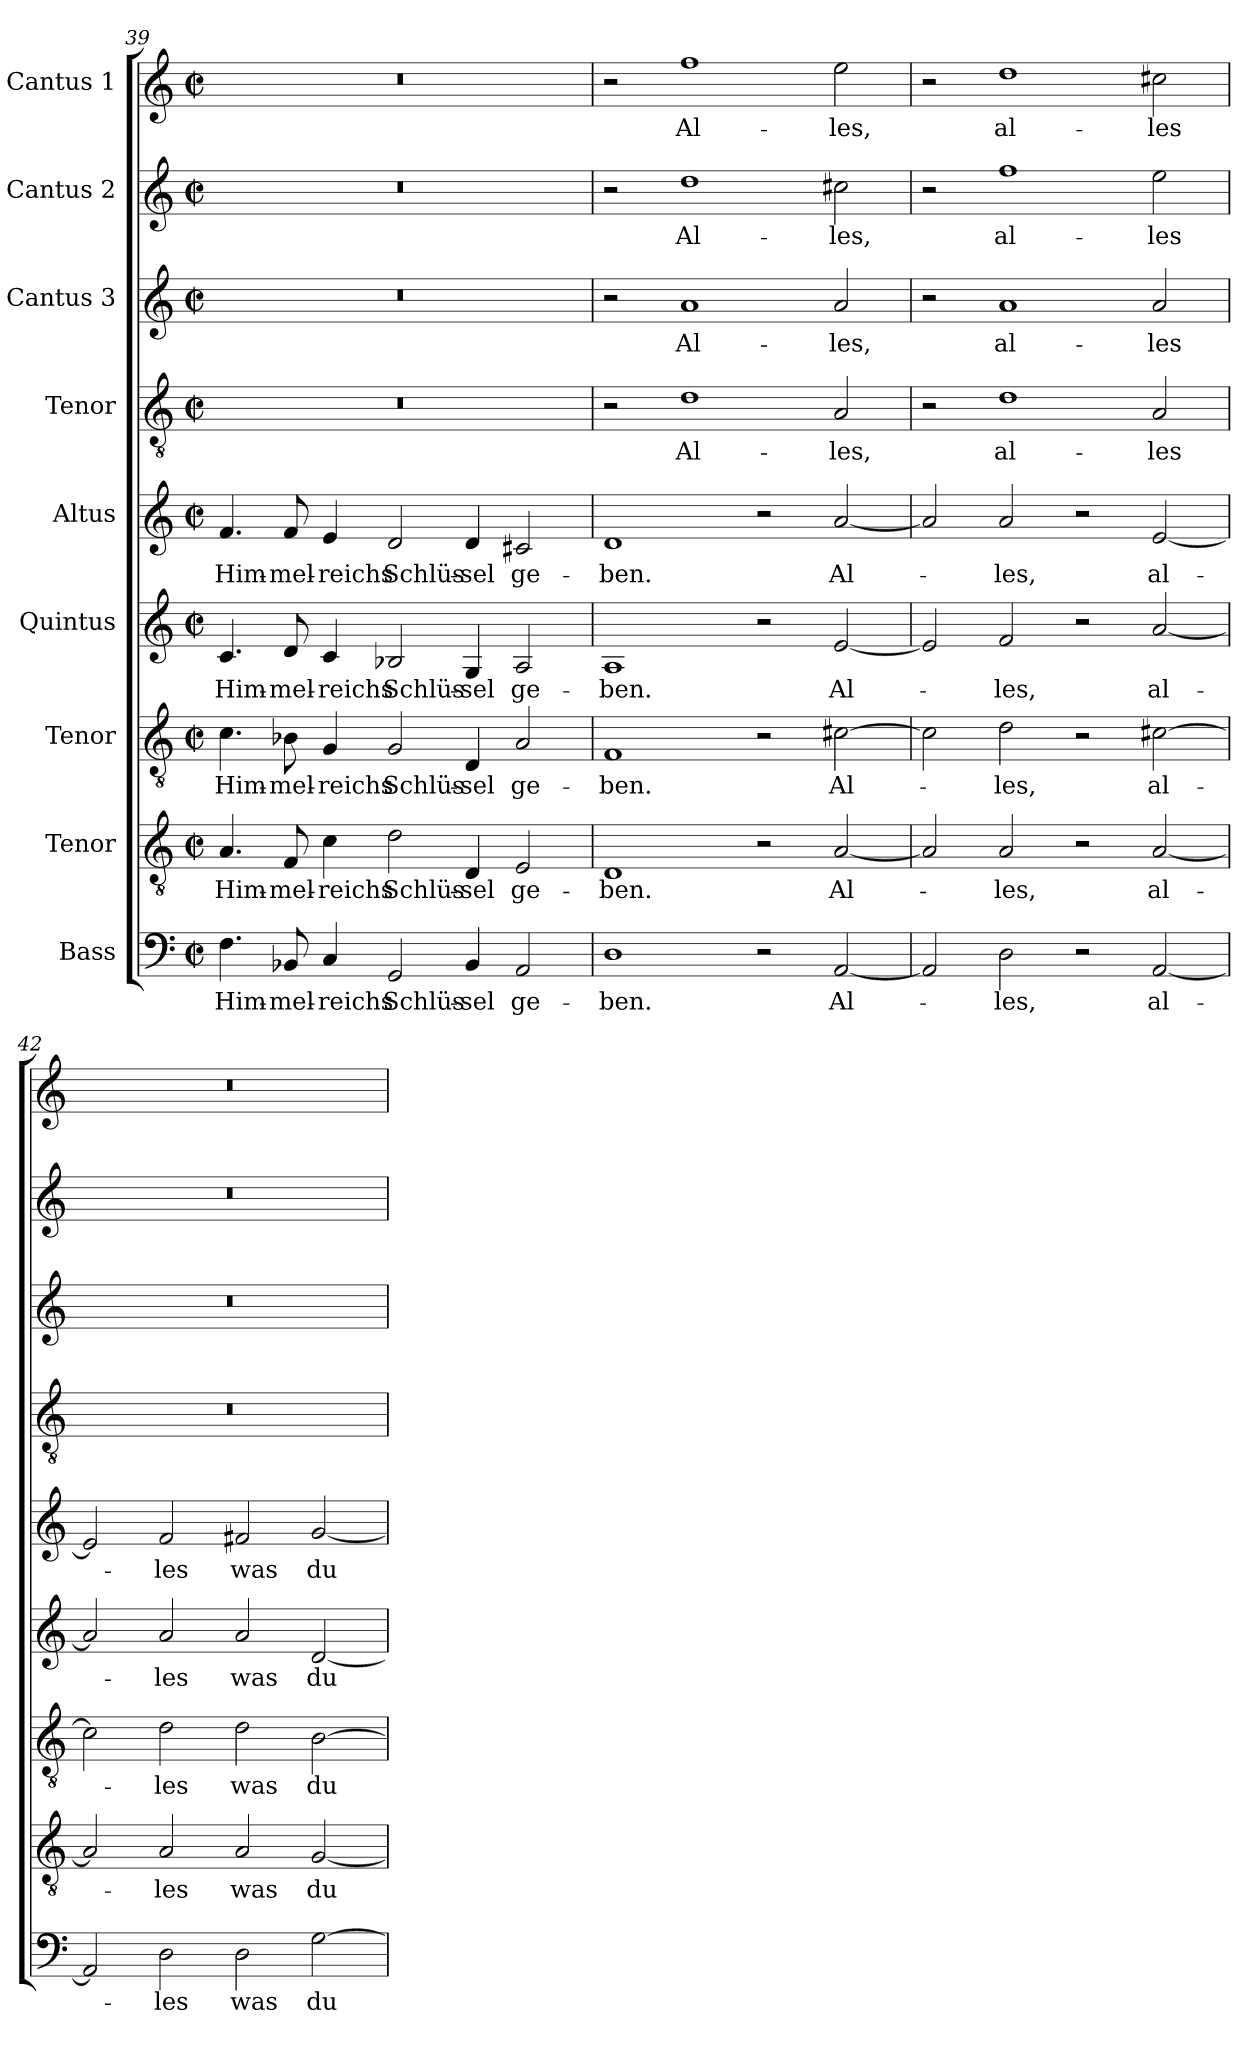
**kern	**text	**kern	**text	**kern	**text	**kern	**text	**kern	**text	**kern	**text	**kern	**text	**kern	**text	**kern	**text
*part9	*part9	*part8	*part8	*part7	*part7	*part6	*part6	*part5	*part5	*part4	*part4	*part3	*part3	*part2	*part2	*part1	*part1
*staff9	*staff9	*staff8	*staff8	*staff7	*staff7	*staff6	*staff6	*staff5	*staff5	*staff4	*staff4	*staff3	*staff3	*staff2	*staff2	*staff1	*staff1
*I"Bass	*	*I"Tenor	*	*I"Tenor	*	*I"Quintus	*	*I"Altus	*	*I"Tenor	*	*I"Cantus 3	*	*I"Cantus 2	*	*I"Cantus 1	*
!!LO:PB:g=z
*clefF4	*	*clefGv2	*	*clefGv2	*	*clefG2	*	*clefG2	*	*clefGv2	*	*clefG2	*	*clefG2	*	*clefG2	*
*k[]	*	*k[]	*	*k[]	*	*k[]	*	*k[]	*	*k[]	*	*k[]	*	*k[]	*	*k[]	*
*M4/2	*	*M4/2	*	*M4/2	*	*M4/2	*	*M4/2	*	*M4/2	*	*M4/2	*	*M4/2	*	*M4/2	*
*met(c|)	*	*met(c|)	*	*met(c|)	*	*met(c|)	*	*met(c|)	*	*met(c|)	*	*met(c|)	*	*met(c|)	*	*met(c|)	*
=39	=39	=39	=39	=39	=39	=39	=39	=39	=39	=39	=39	=39	=39	=39	=39	=39	=39
!	!LO:LY:b	!	!LO:LY:b	!	!LO:LY:b	!	!LO:LY:b	!	!LO:LY:b	!	!	!	!	!	!	!	!
4.F\	Him-	4.A/	Him-	4.c\	Him-	4.c/	Him-	4.f/	Him-	0r	.	0r	.	0r	.	0r	.
!	!LO:LY:b	!	!LO:LY:b	!	!LO:LY:b	!	!LO:LY:b	!	!LO:LY:b	!	!	!	!	!	!	!	!
8BB-X/	-mel-	8F/	-mel-	8B-X\	-mel-	8d/	-mel-	8f/	-mel-	.	.	.	.	.	.	.	.
!	!LO:LY:b	!	!LO:LY:b	!	!LO:LY:b	!	!LO:LY:b	!	!LO:LY:b	!	!	!	!	!	!	!	!
4C/	-reichs	4c\	-reichs	4G/	-reichs	4c/	-reichs	4e/	-reichs	.	.	.	.	.	.	.	.
!	!LO:LY:b	!	!LO:LY:b	!	!LO:LY:b	!	!LO:LY:b	!	!LO:LY:b	!	!	!	!	!	!	!	!
2GG/	Schlüs-	2d\	Schlüs-	2G/	Schlüs-	2B-X/	Schlüs-	2d/	Schlüs-	.	.	.	.	.	.	.	.
!	!LO:LY:b	!	!LO:LY:b	!	!LO:LY:b	!	!LO:LY:b	!	!LO:LY:b	!	!	!	!	!	!	!	!
4BB-/	-sel	4D/	-sel	4D/	-sel	4G/	-sel	4d/	-sel	.	.	.	.	.	.	.	.
!	!LO:LY:b	!	!LO:LY:b	!	!LO:LY:b	!	!LO:LY:b	!	!LO:LY:b	!	!	!	!	!	!	!	!
2AA/	ge-	2E/	ge-	2A/	ge-	2A/	ge-	2c#X/	ge-	.	.	.	.	.	.	.	.
=40	=40	=40	=40	=40	=40	=40	=40	=40	=40	=40	=40	=40	=40	=40	=40	=40	=40
!	!LO:LY:b	!	!LO:LY:b	!	!LO:LY:b	!	!LO:LY:b	!	!LO:LY:b	!	!	!	!	!	!	!	!
1D	-ben.	1D	-ben.	1F	-ben.	1A	-ben.	1d	-ben.	2r	.	2r	.	2r	.	2r	.
!	!	!	!	!	!	!	!	!	!	!	!LO:LY:b	!	!LO:LY:b	!	!LO:LY:b	!	!LO:LY:b
.	.	.	.	.	.	.	.	.	.	1d	Al-	1a	Al-	1dd	Al-	1ff	Al-
2r	.	2r	.	2r	.	2r	.	2r	.	.	.	.	.	.	.	.	.
!	!LO:LY:b	!	!LO:LY:b	!	!LO:LY:b	!	!LO:LY:b	!	!LO:LY:b	!	!LO:LY:b	!	!LO:LY:b	!	!LO:LY:b	!	!LO:LY:b
[2AA/	Al-	[2A/	Al-	[2c#X\	Al-	[2e/	Al-	[2a/	Al-	2A/	-les,	2a/	-les,	2cc#X\	-les,	2ee\	-les,
=41	=41	=41	=41	=41	=41	=41	=41	=41	=41	=41	=41	=41	=41	=41	=41	=41	=41
2AA/]	.	2A/]	.	2c#\]	.	2e/]	.	2a/]	.	2r	.	2r	.	2r	.	2r	.
!	!LO:LY:b	!	!LO:LY:b	!	!LO:LY:b	!	!LO:LY:b	!	!LO:LY:b	!	!LO:LY:b	!	!LO:LY:b	!	!LO:LY:b	!	!LO:LY:b
2D\	-les,	2A/	-les,	2d\	-les,	2f/	-les,	2a/	-les,	1d	al-	1a	al-	1ff	al-	1dd	al-
2r	.	2r	.	2r	.	2r	.	2r	.	.	.	.	.	.	.	.	.
!	!LO:LY:b	!	!LO:LY:b	!	!LO:LY:b	!	!LO:LY:b	!	!LO:LY:b	!	!LO:LY:b	!	!LO:LY:b	!	!LO:LY:b	!	!LO:LY:b
[2AA/	al-	[2A/	al-	[2c#X\	al-	[2a/	al-	[2e/	al-	2A/	-les	2a/	-les	2ee\	-les	2cc#X\	-les
=42	=42	=42	=42	=42	=42	=42	=42	=42	=42	=42	=42	=42	=42	=42	=42	=42	=42
2AA/]	.	2A/]	.	2c#\]	.	2a/]	.	2e/]	.	0r	.	0r	.	0r	.	0r	.
!	!LO:LY:b	!	!LO:LY:b	!	!LO:LY:b	!	!LO:LY:b	!	!LO:LY:b	!	!	!	!	!	!	!	!
2D\	-les	2A/	-les	2d\	-les	2a/	-les	2f/	-les	.	.	.	.	.	.	.	.
!	!LO:LY:b	!	!LO:LY:b	!	!LO:LY:b	!	!LO:LY:b	!	!LO:LY:b	!	!	!	!	!	!	!	!
2D\	was	2A/	was	2d\	was	2a/	was	2f#X/	was	.	.	.	.	.	.	.	.
!	!LO:LY:b	!	!LO:LY:b	!	!LO:LY:b	!	!LO:LY:b	!	!LO:LY:b	!	!	!	!	!	!	!	!
[2G\	du	[2G/	du	[2B\	du	[2d/	du	[2g/	du	.	.	.	.	.	.	.	.
=	=	=	=	=	=	=	=	=	=	=	=	=	=	=	=	=	=
*-	*-	*-	*-	*-	*-	*-	*-	*-	*-	*-	*-	*-	*-	*-	*-	*-	*-
